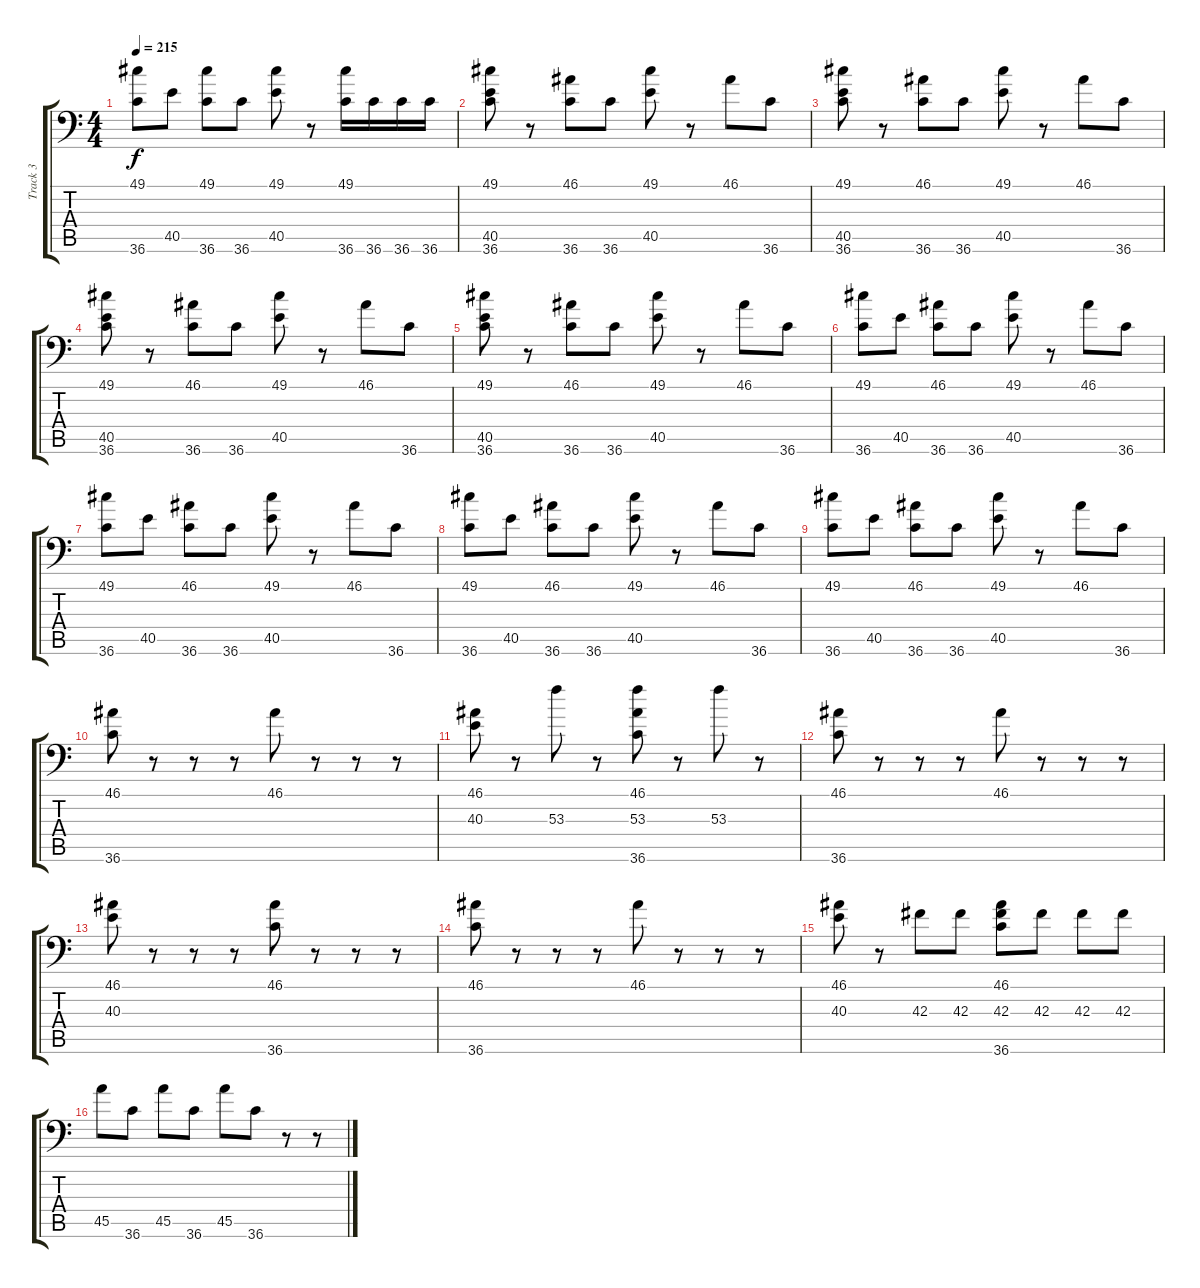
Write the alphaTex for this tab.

\track ("Track 3" "Track 3") {instrument acousticgrandpiano}
\staff {score tabs}
\tuning (C-1 C-1 C-1 C-1 C-1 C-1) {hide}
\ts (4 4)
\tempo 215
\clef f4
\ks c
(49.1 36.6).8{dy f} 40.5.8 (49.1 36.6).8 36.6.8 (49.1 40.5).8 r.8 (49.1 36.6).16 36.6.16 36.6.16 36.6.16 |
(49.1 40.5 36.6).8 r.8 (46.1 36.6).8 36.6.8 (49.1 40.5).8 r.8 46.1.8 36.6.8 |
(49.1 40.5 36.6).8 r.8 (46.1 36.6).8 36.6.8 (49.1 40.5).8 r.8 46.1.8 36.6.8 |
(49.1 40.5 36.6).8 r.8 (46.1 36.6).8 36.6.8 (49.1 40.5).8 r.8 46.1.8 36.6.8 |
(49.1 40.5 36.6).8 r.8 (46.1 36.6).8 36.6.8 (49.1 40.5).8 r.8 46.1.8 36.6.8 |
(49.1 36.6).8 40.5.8 (46.1 36.6).8 36.6.8 (49.1 40.5).8 r.8 46.1.8 36.6.8 |
(49.1 36.6).8 40.5.8 (46.1 36.6).8 36.6.8 (49.1 40.5).8 r.8 46.1.8 36.6.8 |
(49.1 36.6).8 40.5.8 (46.1 36.6).8 36.6.8 (49.1 40.5).8 r.8 46.1.8 36.6.8 |
(49.1 36.6).8 40.5.8 (46.1 36.6).8 36.6.8 (49.1 40.5).8 r.8 46.1.8 36.6.8 |
(46.1 36.6).8 r.8 r.8 r.8 46.1.8 r.8 r.8 r.8 |
(46.1 40.3).8 r.8 53.3.8 r.8 (46.1 53.3 36.6).8 r.8 53.3.8 r.8 |
(46.1 36.6).8 r.8 r.8 r.8 46.1.8 r.8 r.8 r.8 |
(46.1 40.3).8 r.8 r.8 r.8 (46.1 36.6).8 r.8 r.8 r.8 |
(46.1 36.6).8 r.8 r.8 r.8 46.1.8 r.8 r.8 r.8 |
(46.1 40.3).8 r.8 42.3.8 42.3.8 (46.1 42.3 36.6).8 42.3.8 42.3.8 42.3.8 |
45.5.8 36.6.8 45.5.8 36.6.8 45.5.8 36.6.8 r.8 r.8
